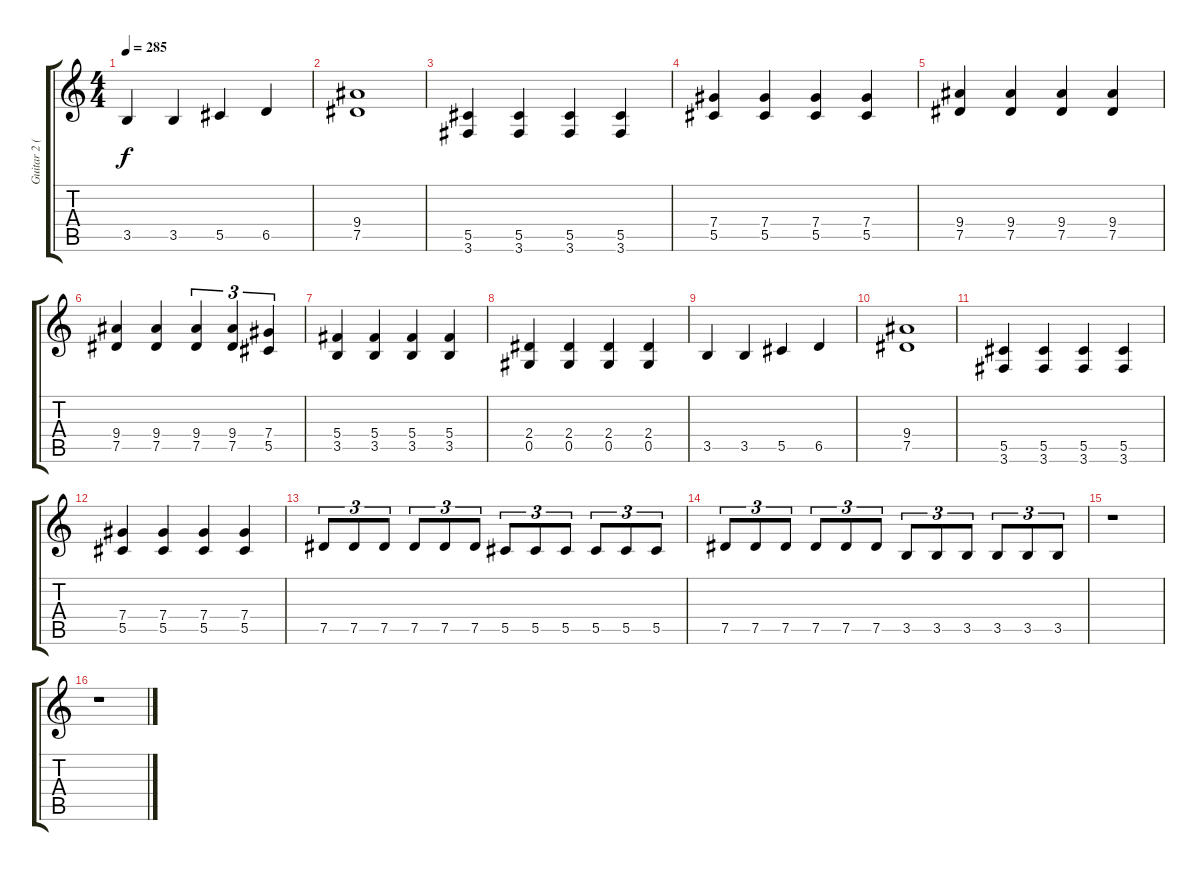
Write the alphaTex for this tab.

\track ("Guitar 2 (Ale)" "Guitar 2 (") {instrument distortionguitar}
\staff {score tabs}
\tuning (Eb4 Bb3 Gb3 Db3 Ab2 Eb2) {hide}
\ts (4 4)
\tempo 285
\clef g2
\ks c
3.5.4{dy f} 3.5.4 5.5.4 6.5.4 |
(9.4 7.5).1 |
(5.5 3.6).4 (5.5 3.6).4 (5.5 3.6).4 (5.5 3.6).4 |
(7.4 5.5).4 (7.4 5.5).4 (7.4 5.5).4 (7.4 5.5).4 |
(9.4 7.5).4 (9.4 7.5).4 (9.4 7.5).4 (9.4 7.5).4 |
(9.4 7.5).4 (9.4 7.5).4 (9.4 7.5).4{tu (3 2)} (9.4 7.5).4{tu (3 2)} (7.4 5.5).4{tu (3 2)} |
(5.4 3.5).4 (5.4 3.5).4 (5.4 3.5).4 (5.4 3.5).4 |
(2.4 0.5).4 (2.4 0.5).4 (2.4 0.5).4 (2.4 0.5).4 |
3.5.4 3.5.4 5.5.4 6.5.4 |
(9.4 7.5).1 |
(5.5 3.6).4 (5.5 3.6).4 (5.5 3.6).4 (5.5 3.6).4 |
(7.4 5.5).4 (7.4 5.5).4 (7.4 5.5).4 (7.4 5.5).4 |
7.5.8{tu (3 2)} 7.5.8{tu (3 2)} 7.5.8{tu (3 2)} 7.5.8{tu (3 2)} 7.5.8{tu (3 2)} 7.5.8{tu (3 2)} 5.5.8{tu (3 2)} 5.5.8{tu (3 2)} 5.5.8{tu (3 2)} 5.5.8{tu (3 2)} 5.5.8{tu (3 2)} 5.5.8{tu (3 2)} |
7.5.8{tu (3 2)} 7.5.8{tu (3 2)} 7.5.8{tu (3 2)} 7.5.8{tu (3 2)} 7.5.8{tu (3 2)} 7.5.8{tu (3 2)} 3.5.8{tu (3 2)} 3.5.8{tu (3 2)} 3.5.8{tu (3 2)} 3.5.8{tu (3 2)} 3.5.8{tu (3 2)} 3.5.8{tu (3 2)} |
r.1 |
r.1
